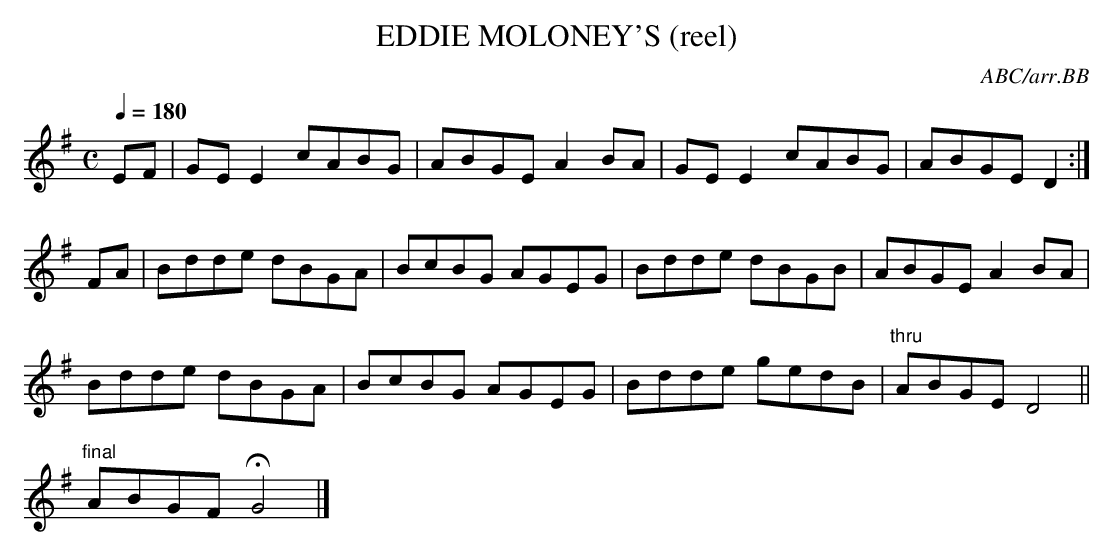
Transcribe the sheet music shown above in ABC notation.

X:1
T:EDDIE MOLONEY'S (reel)
C:ABC/arr.BB
Q:1/4=180
M:C
K:G
EF|GEE2 cABG|ABGE A2BA|GEE2 cABG|ABGE D2:|
FA|Bdde dBGA|BcBG AGEG|Bdde dBGB|ABGE A2BA|
Bdde dBGA|BcBG AGEG|Bdde gedB|"thru"ABGE D4||
"final"ABGF HG4|]
